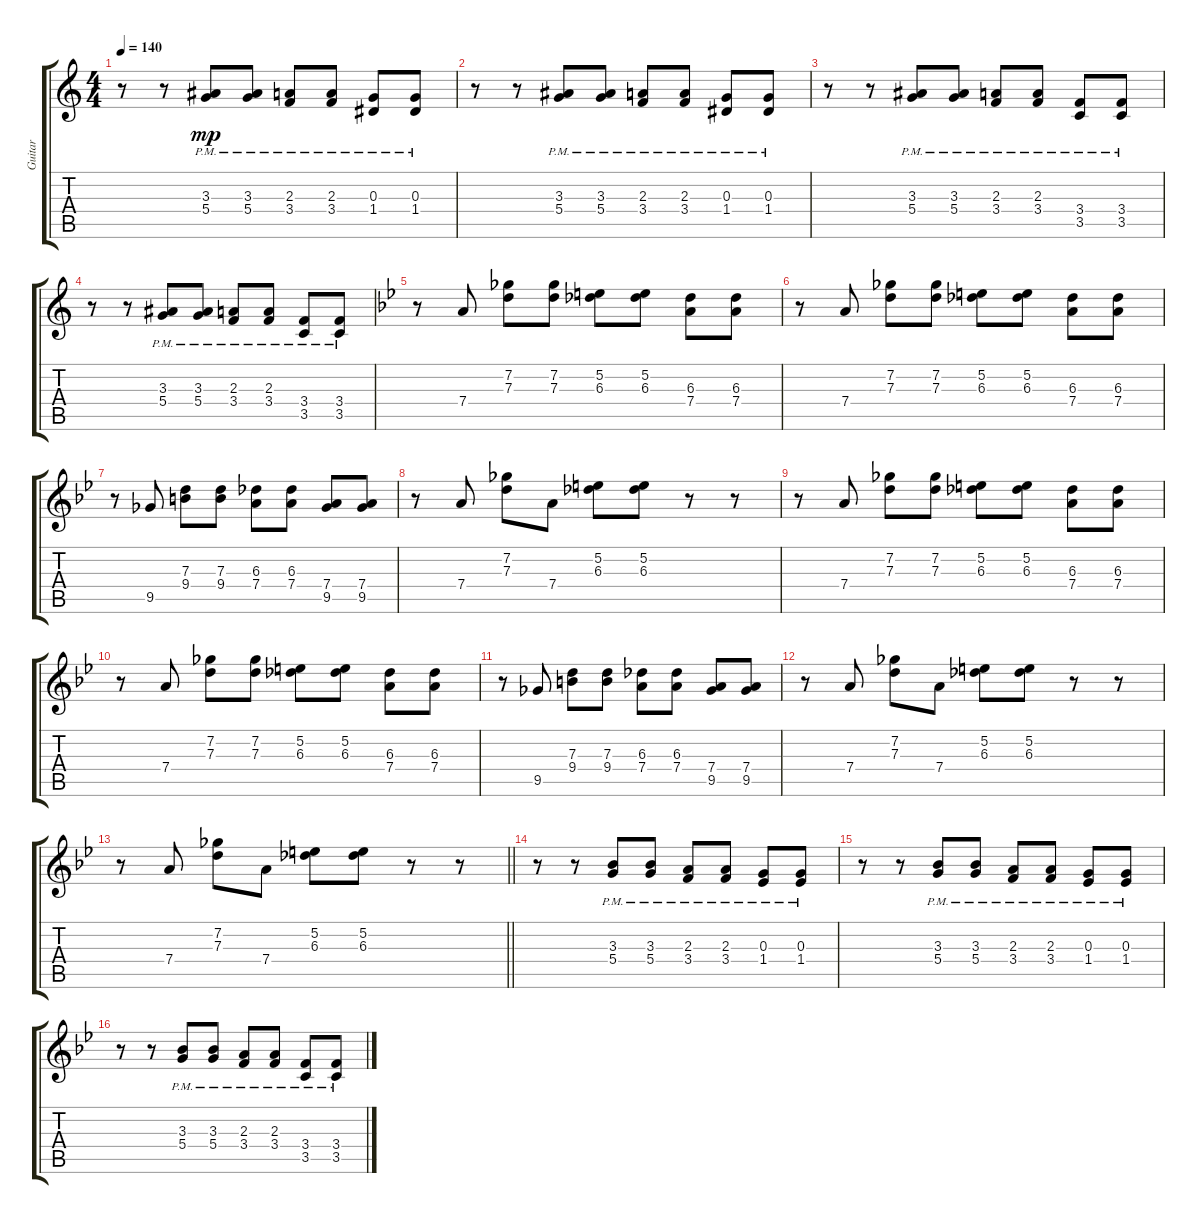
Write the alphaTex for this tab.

\track ("Guitar" "Guitar") {instrument electricguitarclean}
\staff {score tabs}
\tuning (E4 B3 G3 D3 A2 E2) {hide}
\ts (4 4)
\tempo 140
\clef g2
\ks c
r.8{dy mp} r.8 (3.3{pm} 5.4{pm}).8 (3.3{pm} 5.4{pm}).8 (2.3{pm} 3.4{pm}).8 (2.3{pm} 3.4{pm}).8 (0.3{pm} 1.4{pm}).8 (0.3{pm} 1.4{pm}).8 |
r.8 r.8 (3.3{pm} 5.4{pm}).8 (3.3{pm} 5.4{pm}).8 (2.3{pm} 3.4{pm}).8 (2.3{pm} 3.4{pm}).8 (0.3{pm} 1.4{pm}).8 (0.3{pm} 1.4{pm}).8 |
r.8 r.8 (3.3{pm} 5.4{pm}).8 (3.3{pm} 5.4{pm}).8 (2.3{pm} 3.4{pm}).8 (2.3{pm} 3.4{pm}).8 (3.4{pm} 3.5{pm}).8 (3.4{pm} 3.5{pm}).8 |
r.8 r.8 (3.3{pm} 5.4{pm}).8 (3.3{pm} 5.4{pm}).8 (2.3{pm} 3.4{pm}).8 (2.3{pm} 3.4{pm}).8 (3.4{pm} 3.5{pm}).8 (3.4{pm} 3.5{pm}).8 |
\ks bb
r.8 7.4.8 (7.2 7.3).8 (7.2 7.3).8 (5.2 6.3).8 (5.2 6.3).8 (6.3 7.4).8 (6.3 7.4).8 |
r.8 7.4.8 (7.2 7.3).8 (7.2 7.3).8 (5.2 6.3).8 (5.2 6.3).8 (6.3 7.4).8 (6.3 7.4).8 |
r.8 9.5.8 (7.3 9.4).8 (7.3 9.4).8 (6.3 7.4).8 (6.3 7.4).8 (7.4 9.5).8 (7.4 9.5).8 |
r.8 7.4.8 (7.2 7.3).8 7.4.8 (5.2 6.3).8 (5.2 6.3).8 r.8 r.8 |
r.8 7.4.8 (7.2 7.3).8 (7.2 7.3).8 (5.2 6.3).8 (5.2 6.3).8 (6.3 7.4).8 (6.3 7.4).8 |
r.8 7.4.8 (7.2 7.3).8 (7.2 7.3).8 (5.2 6.3).8 (5.2 6.3).8 (6.3 7.4).8 (6.3 7.4).8 |
r.8 9.5.8 (7.3 9.4).8 (7.3 9.4).8 (6.3 7.4).8 (6.3 7.4).8 (7.4 9.5).8 (7.4 9.5).8 |
r.8 7.4.8 (7.2 7.3).8 7.4.8 (5.2 6.3).8 (5.2 6.3).8 r.8 r.8 |
\barLineRight lightlight
r.8 7.4.8 (7.2 7.3).8 7.4.8 (5.2 6.3).8 (5.2 6.3).8 r.8 r.8 |
r.8 r.8 (3.3{pm} 5.4{pm}).8 (3.3{pm} 5.4{pm}).8 (2.3{pm} 3.4{pm}).8 (2.3{pm} 3.4{pm}).8 (0.3{pm} 1.4{pm}).8 (0.3{pm} 1.4{pm}).8 |
r.8 r.8 (3.3{pm} 5.4{pm}).8 (3.3{pm} 5.4{pm}).8 (2.3{pm} 3.4{pm}).8 (2.3{pm} 3.4{pm}).8 (0.3{pm} 1.4{pm}).8 (0.3{pm} 1.4{pm}).8 |
r.8 r.8 (3.3{pm} 5.4{pm}).8 (3.3{pm} 5.4{pm}).8 (2.3{pm} 3.4{pm}).8 (2.3{pm} 3.4{pm}).8 (3.4{pm} 3.5{pm}).8 (3.4{pm} 3.5{pm}).8
